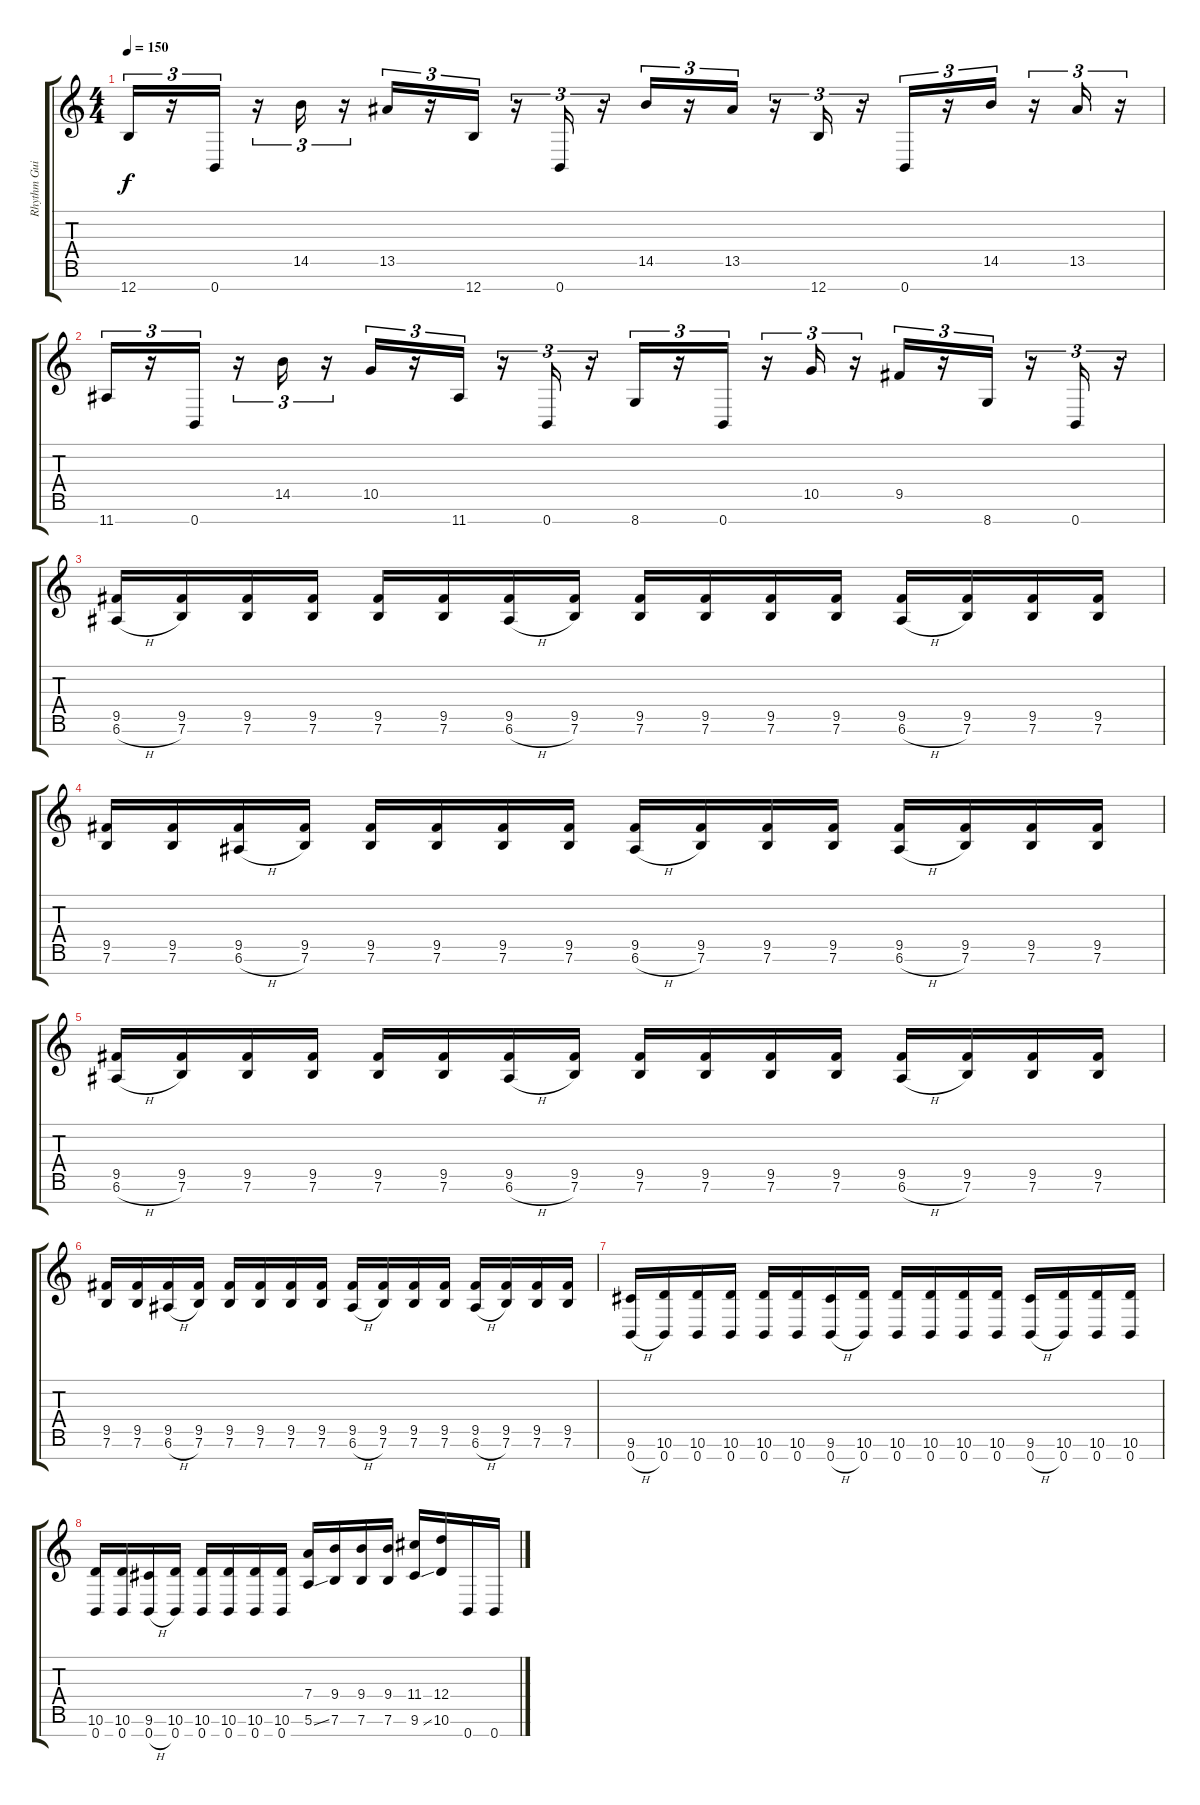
\track ("Rhythm Guitar 2" "Rhythm Gui") {instrument distortionguitar}
\staff {score tabs}
\tuning (E4 B3 G3 D3 A2 E2 B1) {hide}
\ts (4 4)
\tempo 150
\clef g2
\ks c
12.7.16{tu (3 2) dy f} r.16{tu (3 2)} 0.7.16{tu (3 2)} r.16{tu (3 2)} 14.5.16{tu (3 2)} r.16{tu (3 2)} 13.5.16{tu (3 2)} r.16{tu (3 2)} 12.7.16{tu (3 2)} r.16{tu (3 2)} 0.7.16{tu (3 2)} r.16{tu (3 2)} 14.5.16{tu (3 2)} r.16{tu (3 2)} 13.5.16{tu (3 2)} r.16{tu (3 2)} 12.7.16{tu (3 2)} r.16{tu (3 2)} 0.7.16{tu (3 2)} r.16{tu (3 2)} 14.5.16{tu (3 2)} r.16{tu (3 2)} 13.5.16{tu (3 2)} r.16{tu (3 2)} |
11.7.16{tu (3 2)} r.16{tu (3 2)} 0.7.16{tu (3 2)} r.16{tu (3 2)} 14.5.16{tu (3 2)} r.16{tu (3 2)} 10.5.16{tu (3 2)} r.16{tu (3 2)} 11.7.16{tu (3 2)} r.16{tu (3 2)} 0.7.16{tu (3 2)} r.16{tu (3 2)} 8.7.16{tu (3 2)} r.16{tu (3 2)} 0.7.16{tu (3 2)} r.16{tu (3 2)} 10.5.16{tu (3 2)} r.16{tu (3 2)} 9.5.16{tu (3 2)} r.16{tu (3 2)} 8.7.16{tu (3 2)} r.16{tu (3 2)} 0.7.16{tu (3 2)} r.16{tu (3 2)} |
(9.5 6.6{h}).16 (9.5 7.6).16 (9.5 7.6).16 (9.5 7.6).16 (9.5 7.6).16 (9.5 7.6).16 (9.5 6.6{h}).16 (9.5 7.6).16 (9.5 7.6).16 (9.5 7.6).16 (9.5 7.6).16 (9.5 7.6).16 (9.5 6.6{h}).16 (9.5 7.6).16 (9.5 7.6).16 (9.5 7.6).16 |
(9.5 7.6).16 (9.5 7.6).16 (9.5 6.6{h}).16 (9.5 7.6).16 (9.5 7.6).16 (9.5 7.6).16 (9.5 7.6).16 (9.5 7.6).16 (9.5 6.6{h}).16 (9.5 7.6).16 (9.5 7.6).16 (9.5 7.6).16 (9.5 6.6{h}).16 (9.5 7.6).16 (9.5 7.6).16 (9.5 7.6).16 |
(9.5 6.6{h}).16 (9.5 7.6).16 (9.5 7.6).16 (9.5 7.6).16 (9.5 7.6).16 (9.5 7.6).16 (9.5 6.6{h}).16 (9.5 7.6).16 (9.5 7.6).16 (9.5 7.6).16 (9.5 7.6).16 (9.5 7.6).16 (9.5 6.6{h}).16 (9.5 7.6).16 (9.5 7.6).16 (9.5 7.6).16 |
(9.5 7.6).16 (9.5 7.6).16 (9.5 6.6{h}).16 (9.5 7.6).16 (9.5 7.6).16 (9.5 7.6).16 (9.5 7.6).16 (9.5 7.6).16 (9.5 6.6{h}).16 (9.5 7.6).16 (9.5 7.6).16 (9.5 7.6).16 (9.5 6.6{h}).16 (9.5 7.6).16 (9.5 7.6).16 (9.5 7.6).16 |
(9.6 0.7{h}).16 (10.6 0.7).16 (10.6 0.7).16 (10.6 0.7).16 (10.6 0.7).16 (10.6 0.7).16 (9.6 0.7{h}).16 (10.6 0.7).16 (10.6 0.7).16 (10.6 0.7).16 (10.6 0.7).16 (10.6 0.7).16 (9.6 0.7{h}).16 (10.6 0.7).16 (10.6 0.7).16 (10.6 0.7).16 |
(10.6 0.7).16 (10.6 0.7).16 (9.6 0.7{h}).16 (10.6 0.7).16 (10.6 0.7).16 (10.6 0.7).16 (10.6 0.7).16 (10.6 0.7).16 (7.4 5.6{ss}).16 (9.4 7.6).16 (9.4 7.6).16 (9.4 7.6).16 (11.4 9.6{ss}).16 (12.4 10.6).16 0.7.16 0.7.16
